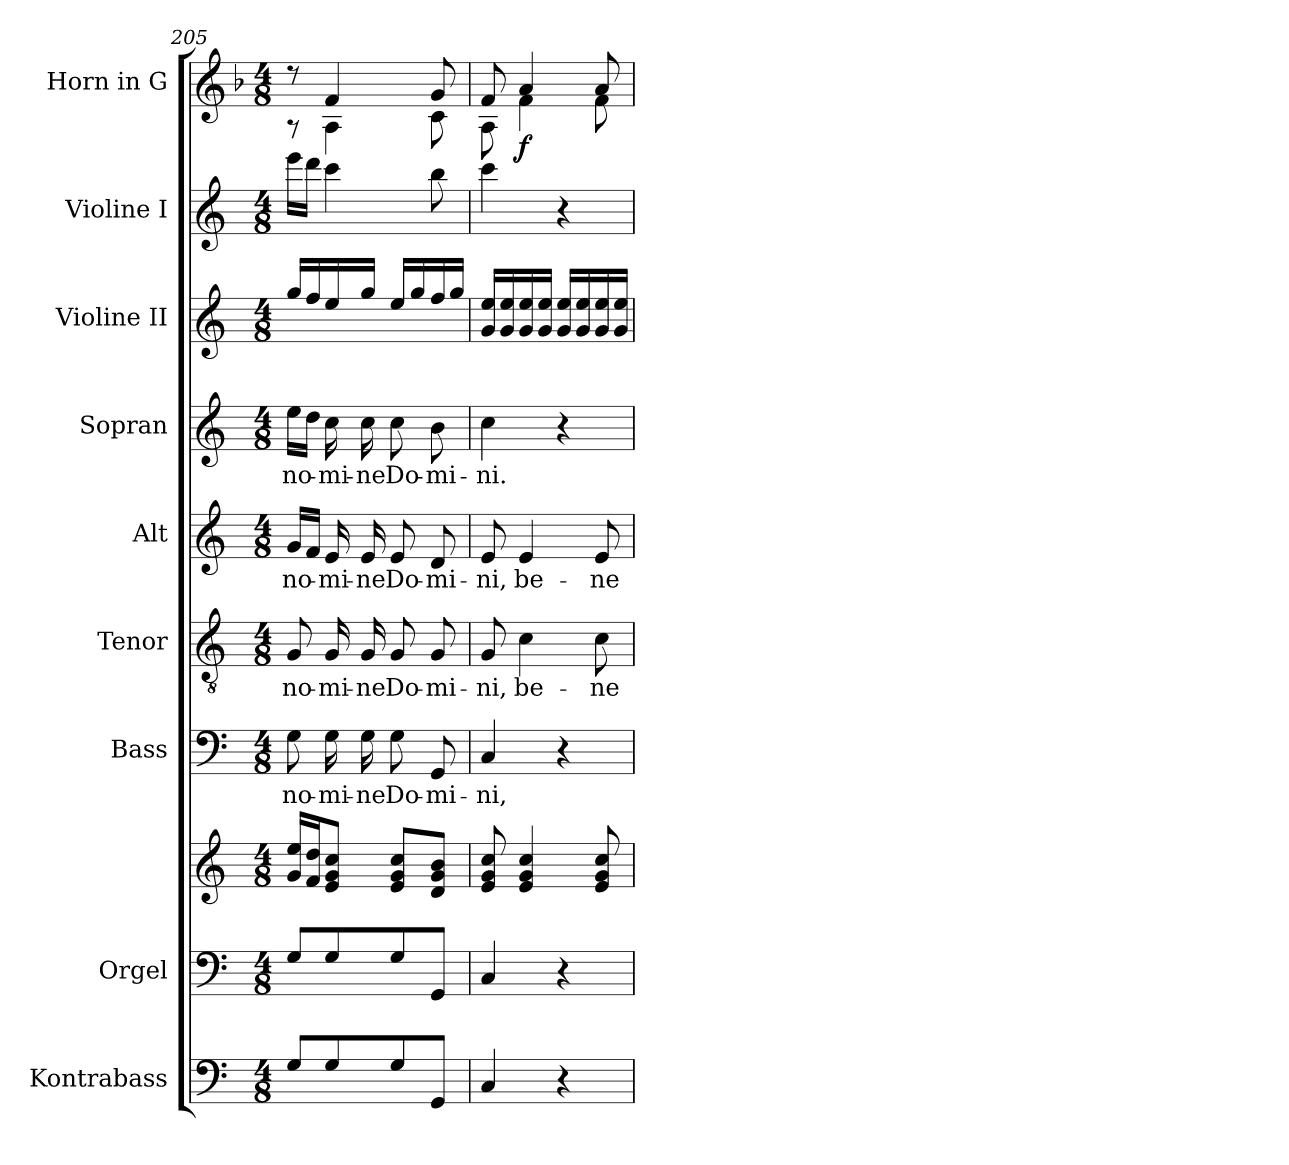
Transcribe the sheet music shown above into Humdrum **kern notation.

**kern	**kern	**kern	**kern	**text	**kern	**text	**kern	**text	**kern	**text	**kern	**kern	**kern	**dynam
*part9	*part8	*part8	*part7	*part7	*part6	*part6	*part5	*part5	*part4	*part4	*part3	*part2	*part1	*part1
*staff10	*staff9	*staff8	*staff7	*staff7	*staff6	*staff6	*staff5	*staff5	*staff4	*staff4	*staff3	*staff2	*staff1	*staff1
*I"Kontrabass	*I"Orgel	*	*I"Bass	*	*I"Tenor	*	*I"Alt	*	*I"Sopran	*	*I"Violine II	*I"Violine I	*I"Horn in G	*
*I'Kb.	*I'Org.	*	*I'B	*	*I'T	*	*I'A	*	*I'S	*	*I'Vl. II	*I'Vl. I	*I'Hrn.	*
*clefF4	*clefF4	*clefG2	*clefF4	*	*clefGv2	*	*clefG2	*	*clefG2	*	*clefG2	*clefG2	*clefG2	*
*ITrd7c12	*	*	*	*	*	*	*	*	*	*	*ITrd7c12	*ITrd7c12	*ITrd3c5	*
*k[]	*k[]	*k[]	*k[]	*	*k[]	*	*k[]	*	*k[]	*	*k[]	*k[]	*k[]	*
*C:	*C:	*C:	*C:	*	*C:	*	*C:	*	*C:	*	*C:	*C:	*C:	*
*M4/8	*M4/8	*M4/8	*M4/8	*	*M4/8	*	*M4/8	*	*M4/8	*	*M4/8	*M4/8	*M4/8	*
=205	=205	=205	=205	=205	=205	=205	=205	=205	=205	=205	=205	=205	=205	=205
!	!	!	!	!LO:LY:b	!	!LO:LY:b	!	!LO:LY:b	!	!LO:LY:b	!	!	!	!
*	*	*	*	*	*	*	*	*	*	*	*	*	*^	*
8GG/L	8G/L	16g/ 16ee/LL	8G\	no-	8G/	no-	16g/LL	no-	16ee\LL	no-	16g/LL	16ee\LL	8r	8r	.
.	.	16f/ 16dd/J	.	.	.	.	16f/JJ	.	16dd\JJ	.	16f/	16dd\JJ	.	.	.
!	!	!	!	!LO:LY:b	!	!LO:LY:b	!	!LO:LY:b	!	!LO:LY:b	!	!	!	!	!
8GG/	8G/	8e/ 8g/ 8cc/J	16G\	-mi-	16G/	-mi-	16e/	-mi-	16cc\	-mi-	16e/	4cc\	4c/	4E\	.
!	!	!	!	!LO:LY:b	!	!LO:LY:b	!	!LO:LY:b	!	!LO:LY:b	!	!	!	!	!
.	.	.	16G\	-ne	16G/	-ne	16e/	-ne	16cc\	-ne	16g/JJ	.	.	.	.
!	!	!	!	!LO:LY:b	!	!LO:LY:b	!	!LO:LY:b	!	!LO:LY:b	!	!	!	!	!
8GG/	8G/	8e/ 8g/ 8cc/L	8G\	Do-	8G/	Do-	8e/	Do-	8cc\	Do-	16e/LL	.	.	.	.
.	.	.	.	.	.	.	.	.	.	.	16g/	.	.	.	.
!	!	!	!	!LO:LY:b	!	!LO:LY:b	!	!LO:LY:b	!	!LO:LY:b	!	!	!	!	!
8GGG/J	8GG/J	8d/ 8g/ 8b/J	8GG/	-mi-	8G/	-mi-	8d/	-mi-	8b\	-mi-	16f/	8b\	8d/	8G\	.
.	.	.	.	.	.	.	.	.	.	.	16g/JJ	.	.	.	.
=206	=206	=206	=206	=206	=206	=206	=206	=206	=206	=206	=206	=206	=206	=206	=206
!	!	!	!	!LO:LY:b	!	!LO:LY:b	!	!LO:LY:b	!	!LO:LY:b	!	!	!	!	!
4CC/	4C/	8e/ 8g/ 8cc/	4C/	-ni,	8G/	-ni,	8e/	-ni,	4cc\	-ni.	16G/ 16e/LL	4cc\	8c/	8E\	.
.	.	.	.	.	.	.	.	.	.	.	16G/ 16e/	.	.	.	.
!	!	!	!	!	!	!LO:LY:b	!	!LO:LY:b	!	!	!	!	!	!	!LO:DY:b
.	.	4e/ 4g/ 4cc/	.	.	4c\	be-	4e/	be-	.	.	16G/ 16e/	.	4e/	4c\	f
.	.	.	.	.	.	.	.	.	.	.	16G/ 16e/JJ	.	.	.	.
4r	4r	.	4r	.	.	.	.	.	4r	.	16G/ 16e/LL	4r	.	.	.
.	.	.	.	.	.	.	.	.	.	.	16G/ 16e/	.	.	.	.
!	!	!	!	!	!	!LO:LY:b	!	!LO:LY:b	!	!	!	!	!	!	!
.	.	8e/ 8g/ 8cc/	.	.	8c\	-ne-	8e/	-ne-	.	.	16G/ 16e/	.	8e/	8c\	.
.	.	.	.	.	.	.	.	.	.	.	16G/ 16e/JJ	.	.	.	.
*	*	*	*	*	*	*	*	*	*	*	*	*	*v	*v	*
=	=	=	=	=	=	=	=	=	=	=	=	=	=	=
*-	*-	*-	*-	*-	*-	*-	*-	*-	*-	*-	*-	*-	*-	*-
